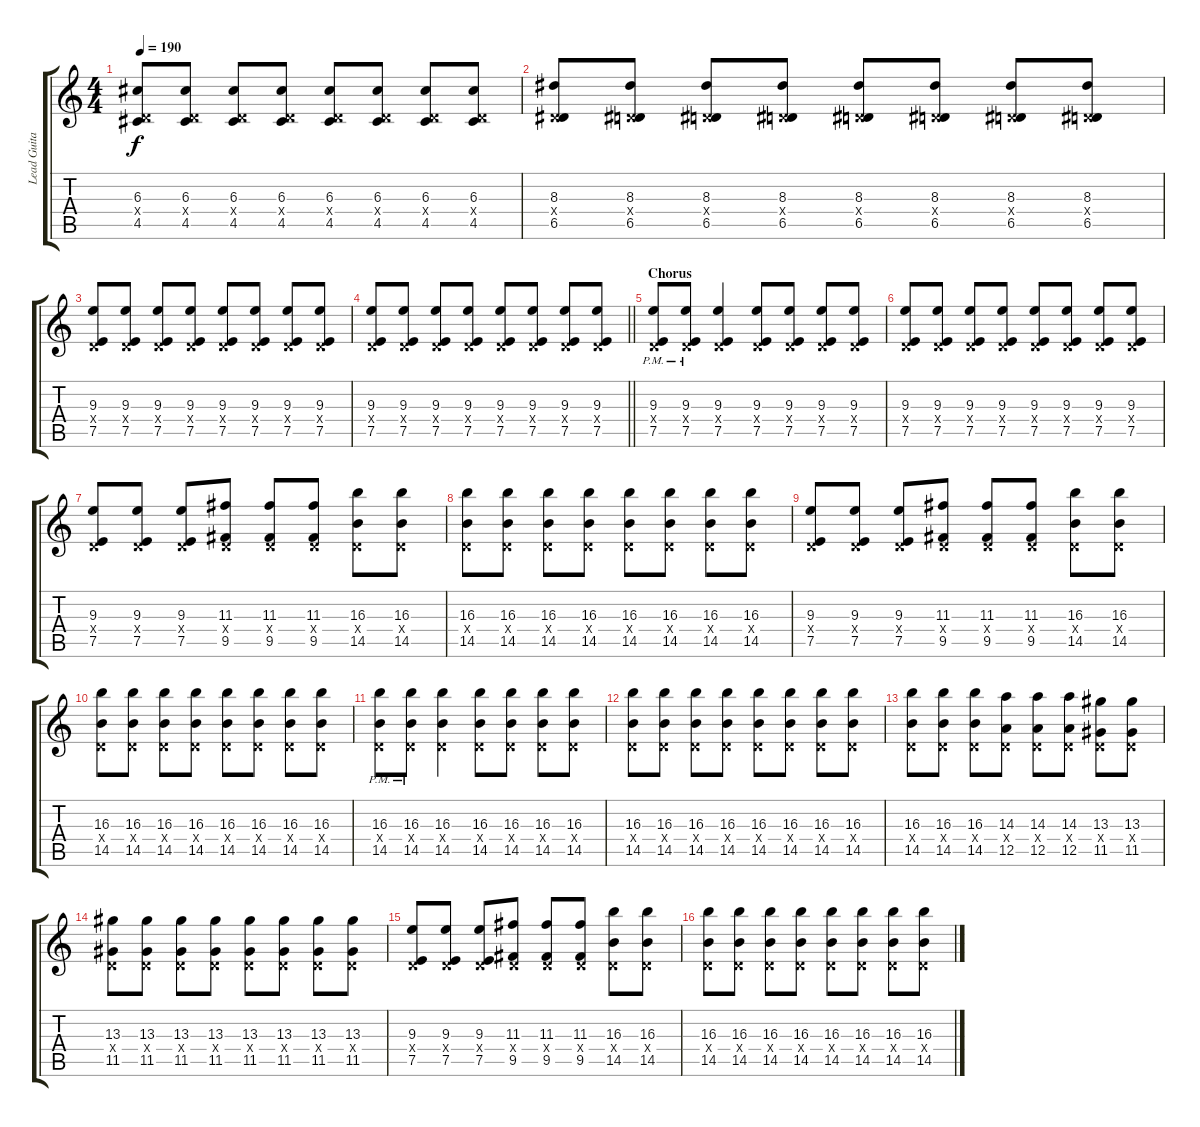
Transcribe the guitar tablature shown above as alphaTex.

\track ("Lead Guitar" "Lead Guita") {instrument overdrivenguitar}
\staff {score tabs}
\tuning (E4 B3 G3 D3 A2 E2) {hide}
\ts (4 4)
\tempo 190
\clef g2
\ks c
(6.3 0.4{x} 4.5).8{dy f} (6.3 0.4{x} 4.5).8 (6.3 0.4{x} 4.5).8 (6.3 0.4{x} 4.5).8 (6.3 0.4{x} 4.5).8 (6.3 0.4{x} 4.5).8 (6.3 0.4{x} 4.5).8 (6.3 0.4{x} 4.5).8 |
(8.3 0.4{x} 6.5).8 (8.3 0.4{x} 6.5).8 (8.3 0.4{x} 6.5).8 (8.3 0.4{x} 6.5).8 (8.3 0.4{x} 6.5).8 (8.3 0.4{x} 6.5).8 (8.3 0.4{x} 6.5).8 (8.3 0.4{x} 6.5).8 |
(9.3 0.4{x} 7.5).8 (9.3 0.4{x} 7.5).8 (9.3 0.4{x} 7.5).8 (9.3 0.4{x} 7.5).8 (9.3 0.4{x} 7.5).8 (9.3 0.4{x} 7.5).8 (9.3 0.4{x} 7.5).8 (9.3 0.4{x} 7.5).8 |
\barLineRight lightlight
(9.3 0.4{x} 7.5).8 (9.3 0.4{x} 7.5).8 (9.3 0.4{x} 7.5).8 (9.3 0.4{x} 7.5).8 (9.3 0.4{x} 7.5).8 (9.3 0.4{x} 7.5).8 (9.3 0.4{x} 7.5).8 (9.3 0.4{x} 7.5).8 |
\section ("" "Chorus")
(9.3{pm} 0.4{x} 7.5{pm}).8 (9.3{pm} 0.4{x} 7.5{pm}).8 (9.3 0.4{x} 7.5).4 (9.3 0.4{x} 7.5).8 (9.3 0.4{x} 7.5).8 (9.3 0.4{x} 7.5).8 (9.3 0.4{x} 7.5).8 |
(9.3 0.4{x} 7.5).8 (9.3 0.4{x} 7.5).8 (9.3 0.4{x} 7.5).8 (9.3 0.4{x} 7.5).8 (9.3 0.4{x} 7.5).8 (9.3 0.4{x} 7.5).8 (9.3 0.4{x} 7.5).8 (9.3 0.4{x} 7.5).8 |
(9.3 0.4{x} 7.5).8 (9.3 0.4{x} 7.5).8 (9.3 0.4{x} 7.5).8 (11.3 0.4{x} 9.5).8 (11.3 0.4{x} 9.5).8 (11.3 0.4{x} 9.5).8 (16.3 0.4{x} 14.5).8 (16.3 0.4{x} 14.5).8 |
(16.3 0.4{x} 14.5).8 (16.3 0.4{x} 14.5).8 (16.3 0.4{x} 14.5).8 (16.3 0.4{x} 14.5).8 (16.3 0.4{x} 14.5).8 (16.3 0.4{x} 14.5).8 (16.3 0.4{x} 14.5).8 (16.3 0.4{x} 14.5).8 |
(9.3 0.4{x} 7.5).8 (9.3 0.4{x} 7.5).8 (9.3 0.4{x} 7.5).8 (11.3 0.4{x} 9.5).8 (11.3 0.4{x} 9.5).8 (11.3 0.4{x} 9.5).8 (16.3 0.4{x} 14.5).8 (16.3 0.4{x} 14.5).8 |
(16.3 0.4{x} 14.5).8 (16.3 0.4{x} 14.5).8 (16.3 0.4{x} 14.5).8 (16.3 0.4{x} 14.5).8 (16.3 0.4{x} 14.5).8 (16.3 0.4{x} 14.5).8 (16.3 0.4{x} 14.5).8 (16.3 0.4{x} 14.5).8 |
(16.3{pm} 0.4{x} 14.5{pm}).8 (16.3{pm} 0.4{x} 14.5{pm}).8 (16.3 0.4{x} 14.5).4 (16.3 0.4{x} 14.5).8 (16.3 0.4{x} 14.5).8 (16.3 0.4{x} 14.5).8 (16.3 0.4{x} 14.5).8 |
(16.3 0.4{x} 14.5).8 (16.3 0.4{x} 14.5).8 (16.3 0.4{x} 14.5).8 (16.3 0.4{x} 14.5).8 (16.3 0.4{x} 14.5).8 (16.3 0.4{x} 14.5).8 (16.3 0.4{x} 14.5).8 (16.3 0.4{x} 14.5).8 |
(16.3 0.4{x} 14.5).8 (16.3 0.4{x} 14.5).8 (16.3 0.4{x} 14.5).8 (14.3 0.4{x} 12.5).8 (14.3 0.4{x} 12.5).8 (14.3 0.4{x} 12.5).8 (13.3 0.4{x} 11.5).8 (13.3 0.4{x} 11.5).8 |
(13.3 0.4{x} 11.5).8 (13.3 0.4{x} 11.5).8 (13.3 0.4{x} 11.5).8 (13.3 0.4{x} 11.5).8 (13.3 0.4{x} 11.5).8 (13.3 0.4{x} 11.5).8 (13.3 0.4{x} 11.5).8 (13.3 0.4{x} 11.5).8 |
(9.3 0.4{x} 7.5).8 (9.3 0.4{x} 7.5).8 (9.3 0.4{x} 7.5).8 (11.3 0.4{x} 9.5).8 (11.3 0.4{x} 9.5).8 (11.3 0.4{x} 9.5).8 (16.3 0.4{x} 14.5).8 (16.3 0.4{x} 14.5).8 |
(16.3 0.4{x} 14.5).8 (16.3 0.4{x} 14.5).8 (16.3 0.4{x} 14.5).8 (16.3 0.4{x} 14.5).8 (16.3 0.4{x} 14.5).8 (16.3 0.4{x} 14.5).8 (16.3 0.4{x} 14.5).8 (16.3 0.4{x} 14.5).8
